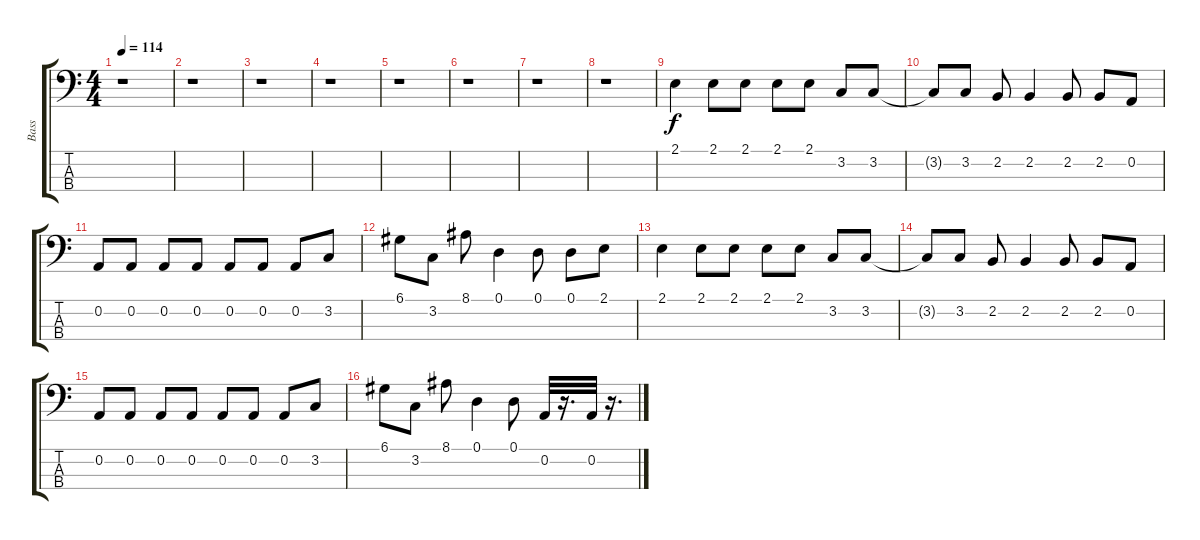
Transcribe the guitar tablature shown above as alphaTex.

\track ("Bass" "Bass") {instrument electricbasspick}
\staff {score tabs}
\tuning (D2 A1 E1 B0) {hide}
\ts (4 4)
\tempo 114
\clef f4
\ks c
r.1{dy f instrument electricbasspick} |
r.1 |
r.1 |
r.1 |
r.1 |
r.1 |
r.1 |
r.1 |
2.1.4 2.1.8 2.1.8 2.1.8 2.1.8 3.2.8 3.2.8 |
3.2{t}.8 3.2.8 2.2.8 2.2.4 2.2.8 2.2.8 0.2.8 |
0.2.8 0.2.8 0.2.8 0.2.8 0.2.8 0.2.8 0.2.8 3.2.8 |
6.1.8 3.2.8 8.1.8 0.1.4 0.1.8 0.1.8 2.1.8 |
2.1.4 2.1.8 2.1.8 2.1.8 2.1.8 3.2.8 3.2.8 |
3.2{t}.8 3.2.8 2.2.8 2.2.4 2.2.8 2.2.8 0.2.8 |
0.2.8 0.2.8 0.2.8 0.2.8 0.2.8 0.2.8 0.2.8 3.2.8 |
6.1.8 3.2.8 8.1.8 0.1.4 0.1.8 0.2.32 r.16{d} 0.2.32 r.16{d}
